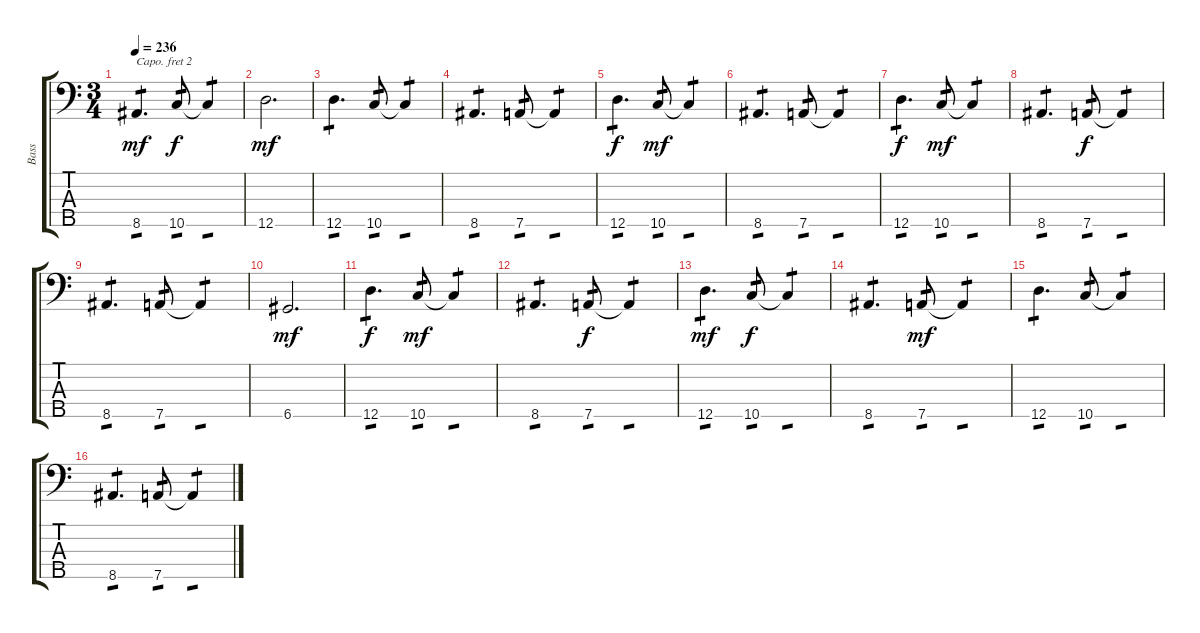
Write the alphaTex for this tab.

\track ("Bass" "Bass") {instrument electricbassfinger}
\staff {score tabs}
\capo 2
\tuning (A2 F2 C2 G1 C1) {hide}
\ts (3 4)
\tempo 236
\clef f4
\ks c
8.5.4{d tp 1 dy mf} 10.5.8{tp 1 dy f} 10.5{t}.4{tp 1} |
12.5.2{d dy mf} |
12.5.4{d tp 1} 10.5.8{tp 1} 10.5{t}.4{tp 1} |
8.5.4{d tp 1} 7.5.8{tp 1} 7.5{t}.4{tp 1} |
12.5.4{d tp 1 dy f} 10.5.8{tp 1 dy mf} 10.5{t}.4{tp 1} |
8.5.4{d tp 1} 7.5.8{tp 1} 7.5{t}.4{tp 1} |
12.5.4{d tp 1 dy f} 10.5.8{tp 1 dy mf} 10.5{t}.4{tp 1} |
8.5.4{d tp 1} 7.5.8{tp 1 dy f} 7.5{t}.4{tp 1} |
8.5.4{d tp 1} 7.5.8{tp 1} 7.5{t}.4{tp 1} |
6.5.2{d dy mf} |
12.5.4{d tp 1 dy f} 10.5.8{tp 1 dy mf} 10.5{t}.4{tp 1} |
8.5.4{d tp 1} 7.5.8{tp 1 dy f} 7.5{t}.4{tp 1} |
12.5.4{d tp 1 dy mf} 10.5.8{tp 1 dy f} 10.5{t}.4{tp 1} |
8.5.4{d tp 1} 7.5.8{tp 1 dy mf} 7.5{t}.4{tp 1} |
12.5.4{d tp 1} 10.5.8{tp 1} 10.5{t}.4{tp 1} |
8.5.4{d tp 1} 7.5.8{tp 1} 7.5{t}.4{tp 1}
